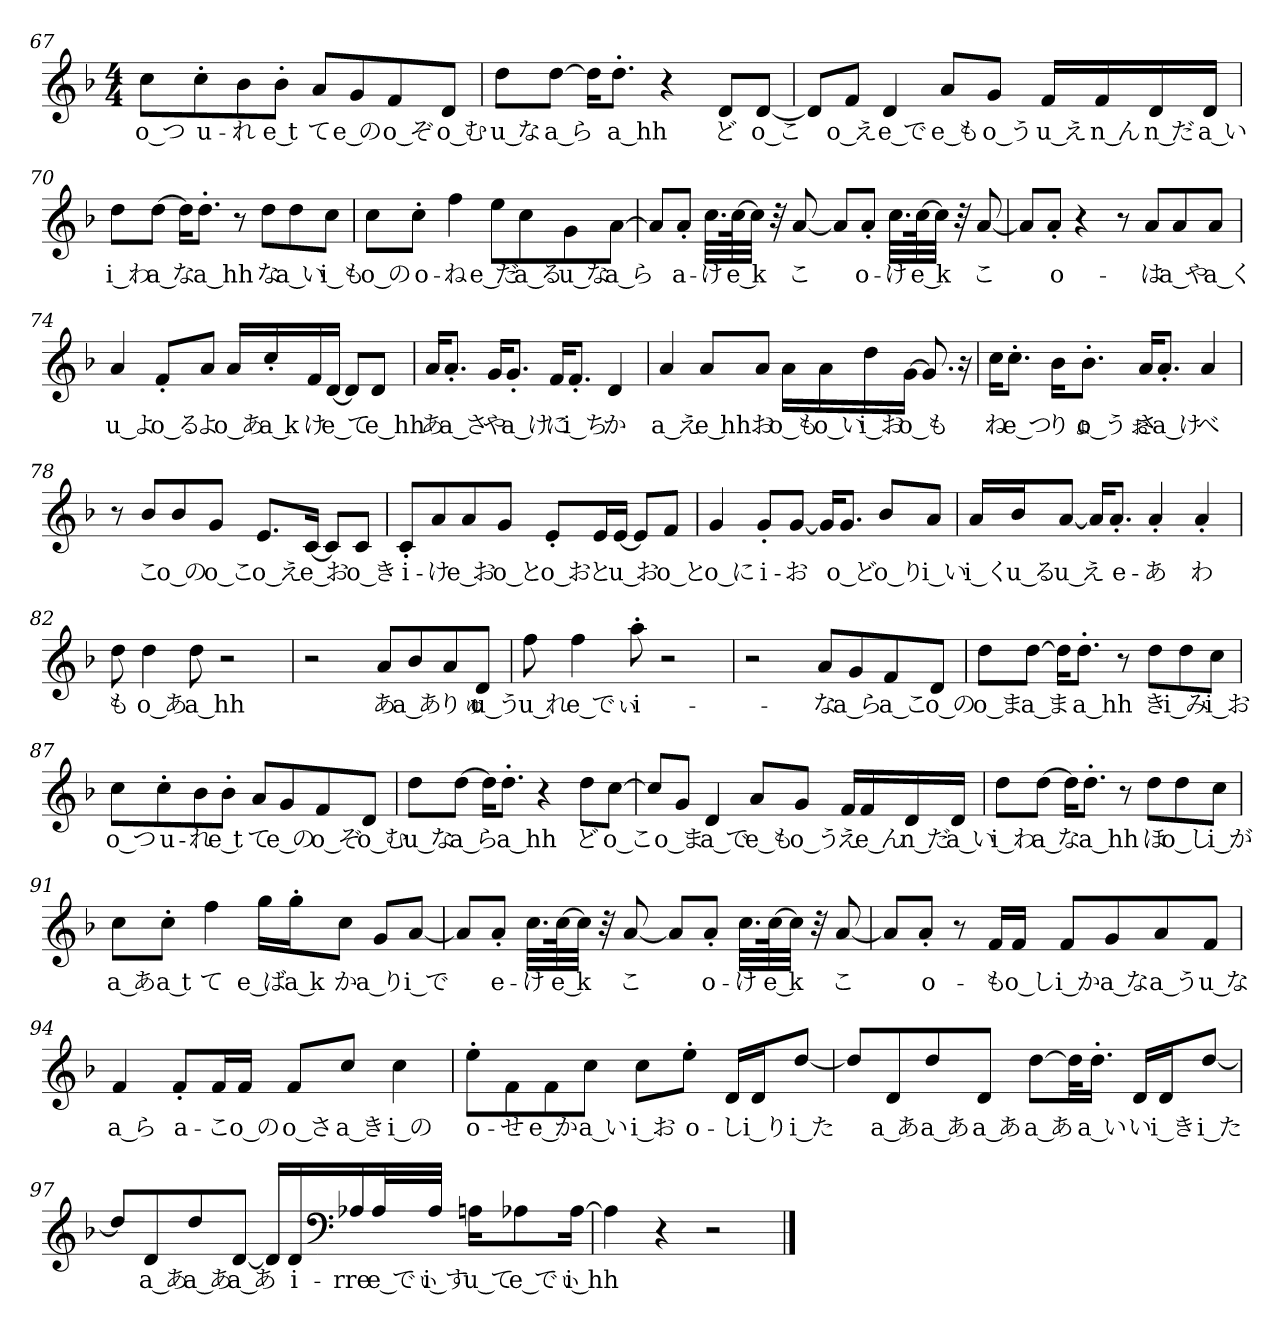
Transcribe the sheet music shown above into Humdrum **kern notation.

**kern	**text
*part1	*part1
*staff1	*staff1
*clefG2	*
*k[b-]	*
*M4/4	*
=67	=67
8ccL	o つ
8cc'	u-
8b-	- れ
8b-'J	e t
8aL	- て
8g	e の
8f	o ぞ
8dJ	o む
=68	=68
8ddL	u な
[8ddJ	a ら
16ddKL]	.
8.dd'J	a_hh
4r	.
8dL	- ど
[8dJ	o こ
=69	=69
8dL]	.
8fJ	o え
4d	e で
8aL	e も
8gJ	o う
16fLL	u え
16f	n ん
16d	n だ
16dJJ	a い
=70	=70
8ddL	i わ
[8ddJ	a な
16ddKL]	.
8.dd'J	a_hh
8r	.
8ddL	- な
8dd	a い
8ccJ	i も
=71	=71
8ccL	o の
8cc'J	o-
4ff	- ね
8eeL	e だ
8cc	a る
8g	u な
[8aJ	a ら
=72	=72
8aL]	.
8a'J	a-
32.ccLLL	- け
[64ccK	e k
32ccJJJ]	.
32r	.
[8a	- こ
8aL]	.
8a'J	o-
32.ccLLL	- け
[64ccK	e k
32ccJJJ]	.
32r	.
[8a	- こ
=73	=73
8aL]	.
8a'J	o-
4r	.
8r	.
8aL	- は
8a	a や
8aJ	a く
=74	=74
4a	u よ
8f'L	o る
8aJ	- よ
16aLL	o あ
16cc'	a k
16f	- け
[16dJJ	e て
8dL]	.
8dJ	e_hh
=75	=75
16aKL	- あ
8.a'J	a さ
16gKL	- や
8.g'J	a け
16fKL	- に
8.f'J	i ち
4d	- か
=76	=76
4a	a え
8aL	e hh
8aJ	- お
16aLL	o も
16a	o い
16dd	i お
[16gJJ	o も
8.g]	.
16r	.
=77	=77
16ccKL	- ね
8.cc'J	e つ
16b-KL	- りょ
8.b-'J	o うぉ
16aKL	- さ
8.a'J	a け
4a	- べ
=78	=78
8r	.
8b-L	- こ
8b-	o の
8gJ	o こ
8.eL	o え
[16cJk	e お
8cL]	.
8cJ	o き
=79	=79
8c'L	i-
8a	- け
8a	e お
8gJ	o と
8e'L	o お
16eL	- と
[16eJJ	u お
8eL]	.
8fJ	o と
=80	=80
4g	o に
8g'L	i-
[8gJ	- お
16gKL]	.
8.gJ	o ど
8b-L	o り
8aJ	i い
=81	=81
16aLL	i く
16b-J	u る
[8aJ	u え
16aKL]	.
8.a'J	e-
4a'	- あ
4a'	- わ
=82	=82
8dd	- も
4dd	o あ
8dd	a_hh
2r	.
=83	=83
2r	.
8aL	- あ
8b-	a あ
8a	- りゅ
8dJ	u う
=84	=84
8ff	u れ
4ff	e でぃ
8aa'	i-
2r	.
=85	=85
2r	.
8aL	- な
8g	a ら
8f	a こ
8dJ	o の
=86	=86
8ddL	o ま
[8ddJ	a ま
16ddKL]	.
8.dd'J	a_hh
8r	.
8ddL	- き
8dd	i み
8ccJ	i お
=87	=87
8ccL	o つ
8cc'	u-
8b-	- れ
8b-'J	e t
8aL	- て
8g	e の
8f	o ぞ
8dJ	o む
=88	=88
8ddL	u な
[8ddJ	a ら
16ddKL]	.
8.dd'J	a_hh
4r	.
8ddL	- ど
[8ccJ	o こ
=89	=89
8ccL]	.
8gJ	o ま
4d	a で
8aL	e も
8gJ	o う
16fLL	- え
16f	e ん
16d	n だ
16dJJ	a い
=90	=90
8ddL	i わ
[8ddJ	a な
16ddKL]	.
8.dd'J	a_hh
8r	.
8ddL	- ほ
8dd	o し
8ccJ	i が
=91	=91
8ccL	a あ
8cc'J	a t
4ff	- て
16ggLL	e ば
16gg'J	a k
8ccJ	- か
8gL	a り
[8aJ	i で
=92	=92
8aL]	.
8a'J	e-
32.ccLLL	- け
[64ccK	e k
32ccJJJ]	.
32r	.
[8a	- こ
8aL]	.
8a'J	o-
32.ccLLL	- け
[64ccK	e k
32ccJJJ]	.
32r	.
[8a	- こ
=93	=93
8aL]	.
8a'J	o-
8r	.
16fLL	- も
16fJJ	o し
8fL	i か
8g	a な
8a	a う
8fJ	u な
=94	=94
4f	a ら
8f'L	a-
16fL	- こ
16fJJ	o の
8fL	o さ
8ccJ	a き
4cc	i の
=95	=95
8ee'L	o-
8f	- せ
8f	e か
8ccJ	a い
8ccL	i お
8ee'J	o-
16dLL	- し
16dJ	i り
[8ddJ	i た
=96	=96
8ddL]	.
8d	a あ
8dd	a あ
8dJ	a あ
[8ddL	a あ
32ddKL]	.
16.dd'JJ	a い
16dLL	- い
16dJ	i き
[8ddJ	i た
=97	=97
8ddL]	.
8d	a あ
8dd	a あ
[8dJ	a あ
16dLL]	.
16d	i-
*clefF4	*
16A-X	- rre
32A-L	e でぃ
32A-JJJ	i す
16AnKL	u て
8A-X	e でぃ
[16A-Jk	i_hh
=98	=98
4A-]	.
4r	.
2r	.
==	==
*-	*-
